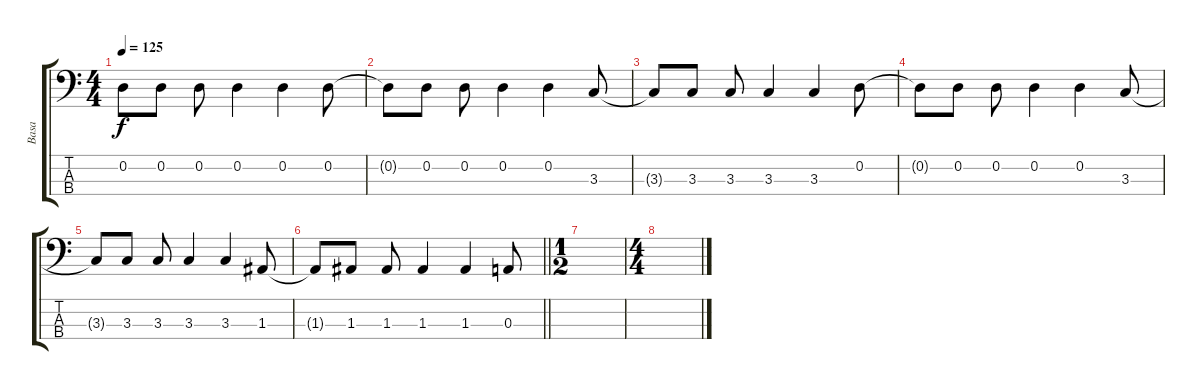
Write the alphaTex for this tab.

\track ("Basa" "Basa") {instrument electricbasspick}
\staff {score tabs}
\tuning (G2 D2 A1 E1) {hide}
\ts (4 4)
\tempo 125
\clef f4
\ks c
0.2{t}.8{dy f} 0.2.8 0.2.8 0.2.4 0.2.4 0.2.8 |
0.2{t}.8 0.2.8 0.2.8 0.2.4 0.2.4 3.3.8 |
3.3{t}.8 3.3.8 3.3.8 3.3.4 3.3.4 0.2.8 |
0.2{t}.8 0.2.8 0.2.8 0.2.4 0.2.4 3.3.8 |
3.3{t}.8 3.3.8 3.3.8 3.3.4 3.3.4 1.3.8 |
\barLineRight lightlight
1.3{t}.8 1.3.8 1.3.8 1.3.4 1.3.4 0.3.8 |
\ts (1 2)
|
\ts (4 4)
